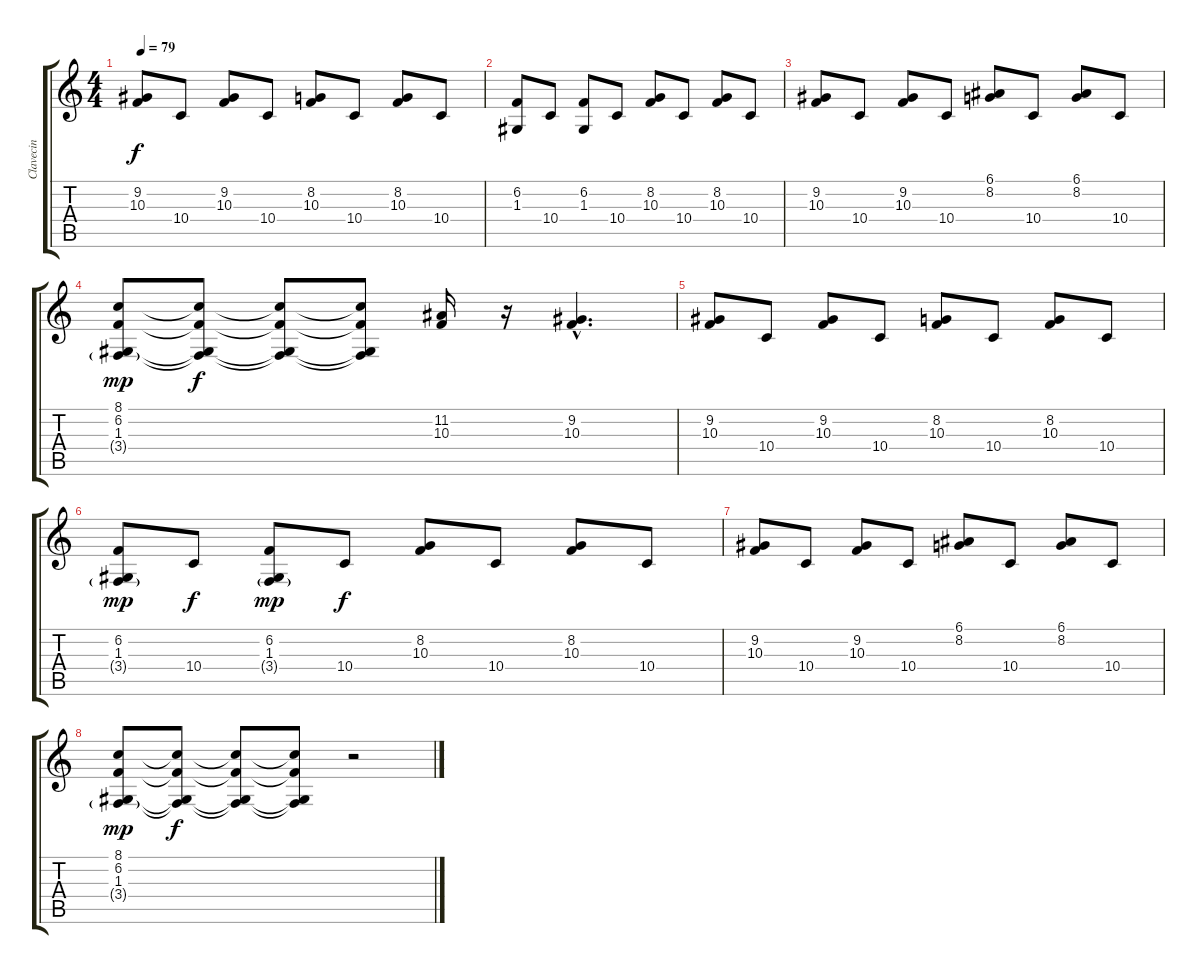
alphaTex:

\track ("Clavecin" "Clavecin") {instrument harpsichord}
\staff {score tabs}
\tuning (E4 B3 G3 D3 A2 E2) {hide}
\ts (4 4)
\tempo 79
\clef g2
\ks c
(9.2 10.3).8{dy f instrument harpsichord} 10.4.8 (9.2 10.3).8 10.4.8 (8.2 10.3).8 10.4.8 (8.2 10.3).8 10.4.8 |
(6.2 1.3).8 10.4.8 (6.2 1.3).8 10.4.8 (8.2 10.3).8 10.4.8 (8.2 10.3).8 10.4.8 |
(9.2 10.3).8 10.4.8 (9.2 10.3).8 10.4.8 (6.1 8.2).8 10.4.8 (6.1 8.2).8 10.4.8 |
(8.1 6.2 1.3 3.4{g}).8{dy mp} (8.1{t} 6.2{t} 1.3{t} 3.4{t}).8{dy f} (8.1{t} 6.2{t} 1.3{t} 3.4{t}).8 (8.1{t} 6.2{t} 1.3{t} 3.4{t}).8 (11.2 10.3).16 r.16 (9.2{hac} 10.3{hac}).4{d} |
(9.2 10.3).8 10.4.8 (9.2 10.3).8 10.4.8 (8.2 10.3).8 10.4.8 (8.2 10.3).8 10.4.8 |
(6.2 1.3 3.4{g}).8{dy mp} 10.4.8{dy f} (6.2 1.3 3.4{g}).8{dy mp} 10.4.8{dy f} (8.2 10.3).8 10.4.8 (8.2 10.3).8 10.4.8 |
(9.2 10.3).8 10.4.8 (9.2 10.3).8 10.4.8 (6.1 8.2).8 10.4.8 (6.1 8.2).8 10.4.8 |
(8.1 6.2 1.3 3.4{g}).8{dy mp} (8.1{t} 6.2{t} 1.3{t} 3.4{t}).8{dy f} (8.1{t} 6.2{t} 1.3{t} 3.4{t}).8 (8.1{t} 6.2{t} 1.3{t} 3.4{t}).8 r.2
